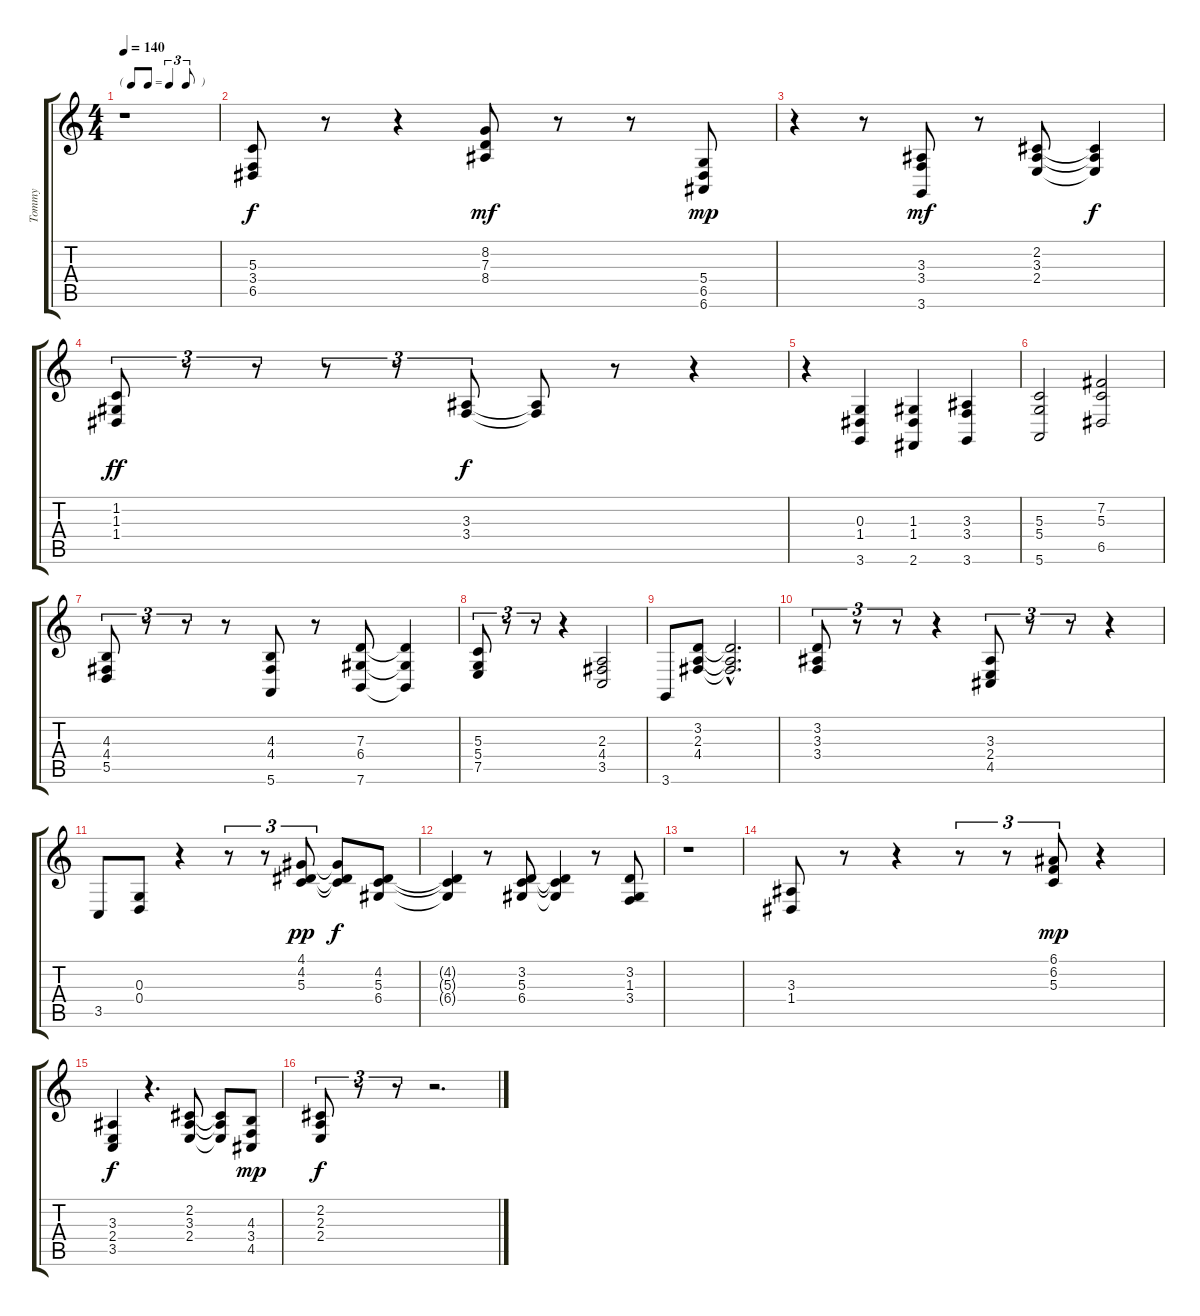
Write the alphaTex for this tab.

\track ("Tommy" "Tommy") {instrument electricpiano1}
\staff {score tabs}
\tuning (E4 B3 G3 D3 A2 E2) {hide}
\ts (4 4)
\tf triplet8th
\tempo 140
\clef g2
\ks c
r.1{dy f} |
(5.3 3.4 6.5).8 r.8 r.4 (8.2 7.3 8.4).8{dy mf} r.8 r.8 (5.4 6.5 6.6).8{dy mp} |
r.4 r.8 (3.3 3.4 3.6).8{dy mf} r.8 (2.2 3.3 2.4).8 (2.2{t} 3.3{t} 2.4{t}).4{dy f} |
(1.2 1.3 1.4).8{tu (3 2) dy ff} r.8{tu (3 2)} r.8{tu (3 2)} r.8{tu (3 2)} r.8{tu (3 2)} (3.3 3.4).8{tu (3 2) dy f} (3.3{t} 3.4{t}).8 r.8 r.4 |
r.4 (0.3 1.4 3.6).4 (1.3 1.4 2.6).4 (3.3 3.4 3.6).4 |
(5.3 5.4 5.6).2 (7.2 5.3 6.5).2 |
(4.3 4.4 5.5).8{tu (3 2)} r.8{tu (3 2)} r.8{tu (3 2)} r.8 (4.3 4.4 5.6).8 r.8 (7.3 6.4 7.6).8 (7.3{t} 6.4{t} 7.6{t}).4 |
(5.3 5.4 7.5).8{tu (3 2)} r.8{tu (3 2)} r.8{tu (3 2)} r.4 (2.3 4.4 3.5).2 |
3.6.8 (3.2 2.3 4.4).8 (3.2{hac t} 2.3{hac t} 4.4{hac t}).2{d} |
(3.2 3.3 3.4).8{tu (3 2)} r.8{tu (3 2)} r.8{tu (3 2)} r.4 (3.3 2.4 4.5).8{tu (3 2)} r.8{tu (3 2)} r.8{tu (3 2)} r.4 |
3.5.8 (0.3 0.4).8 r.4 r.8{tu (3 2)} r.8{tu (3 2)} (4.1 4.2 5.3).8{tu (3 2) dy pp} (4.1{t} 4.2{t} 5.3{t}).8{dy f} (4.2 5.3 6.4).8 |
(4.2{t} 5.3{t} 6.4{t}).4 r.8 (3.2 5.3 6.4).8 (3.2{t} 5.3{t} 6.4{t}).4 r.8 (3.2 1.3 3.4).8 |
r.1 |
(3.3 1.4).8 r.8 r.4 r.8{tu (3 2)} r.8{tu (3 2)} (6.1 6.2 5.3).8{tu (3 2) dy mp} r.4 |
(3.3 2.4 3.5).4{dy f} r.4{d} (2.2 3.3 2.4).8 (2.2{t} 3.3{t} 2.4{t}).8 (4.3 3.4 4.5).8{dy mp} |
(2.2 2.3 2.4).8{tu (3 2) dy f} r.8{tu (3 2)} r.8{tu (3 2)} r.2{d}
